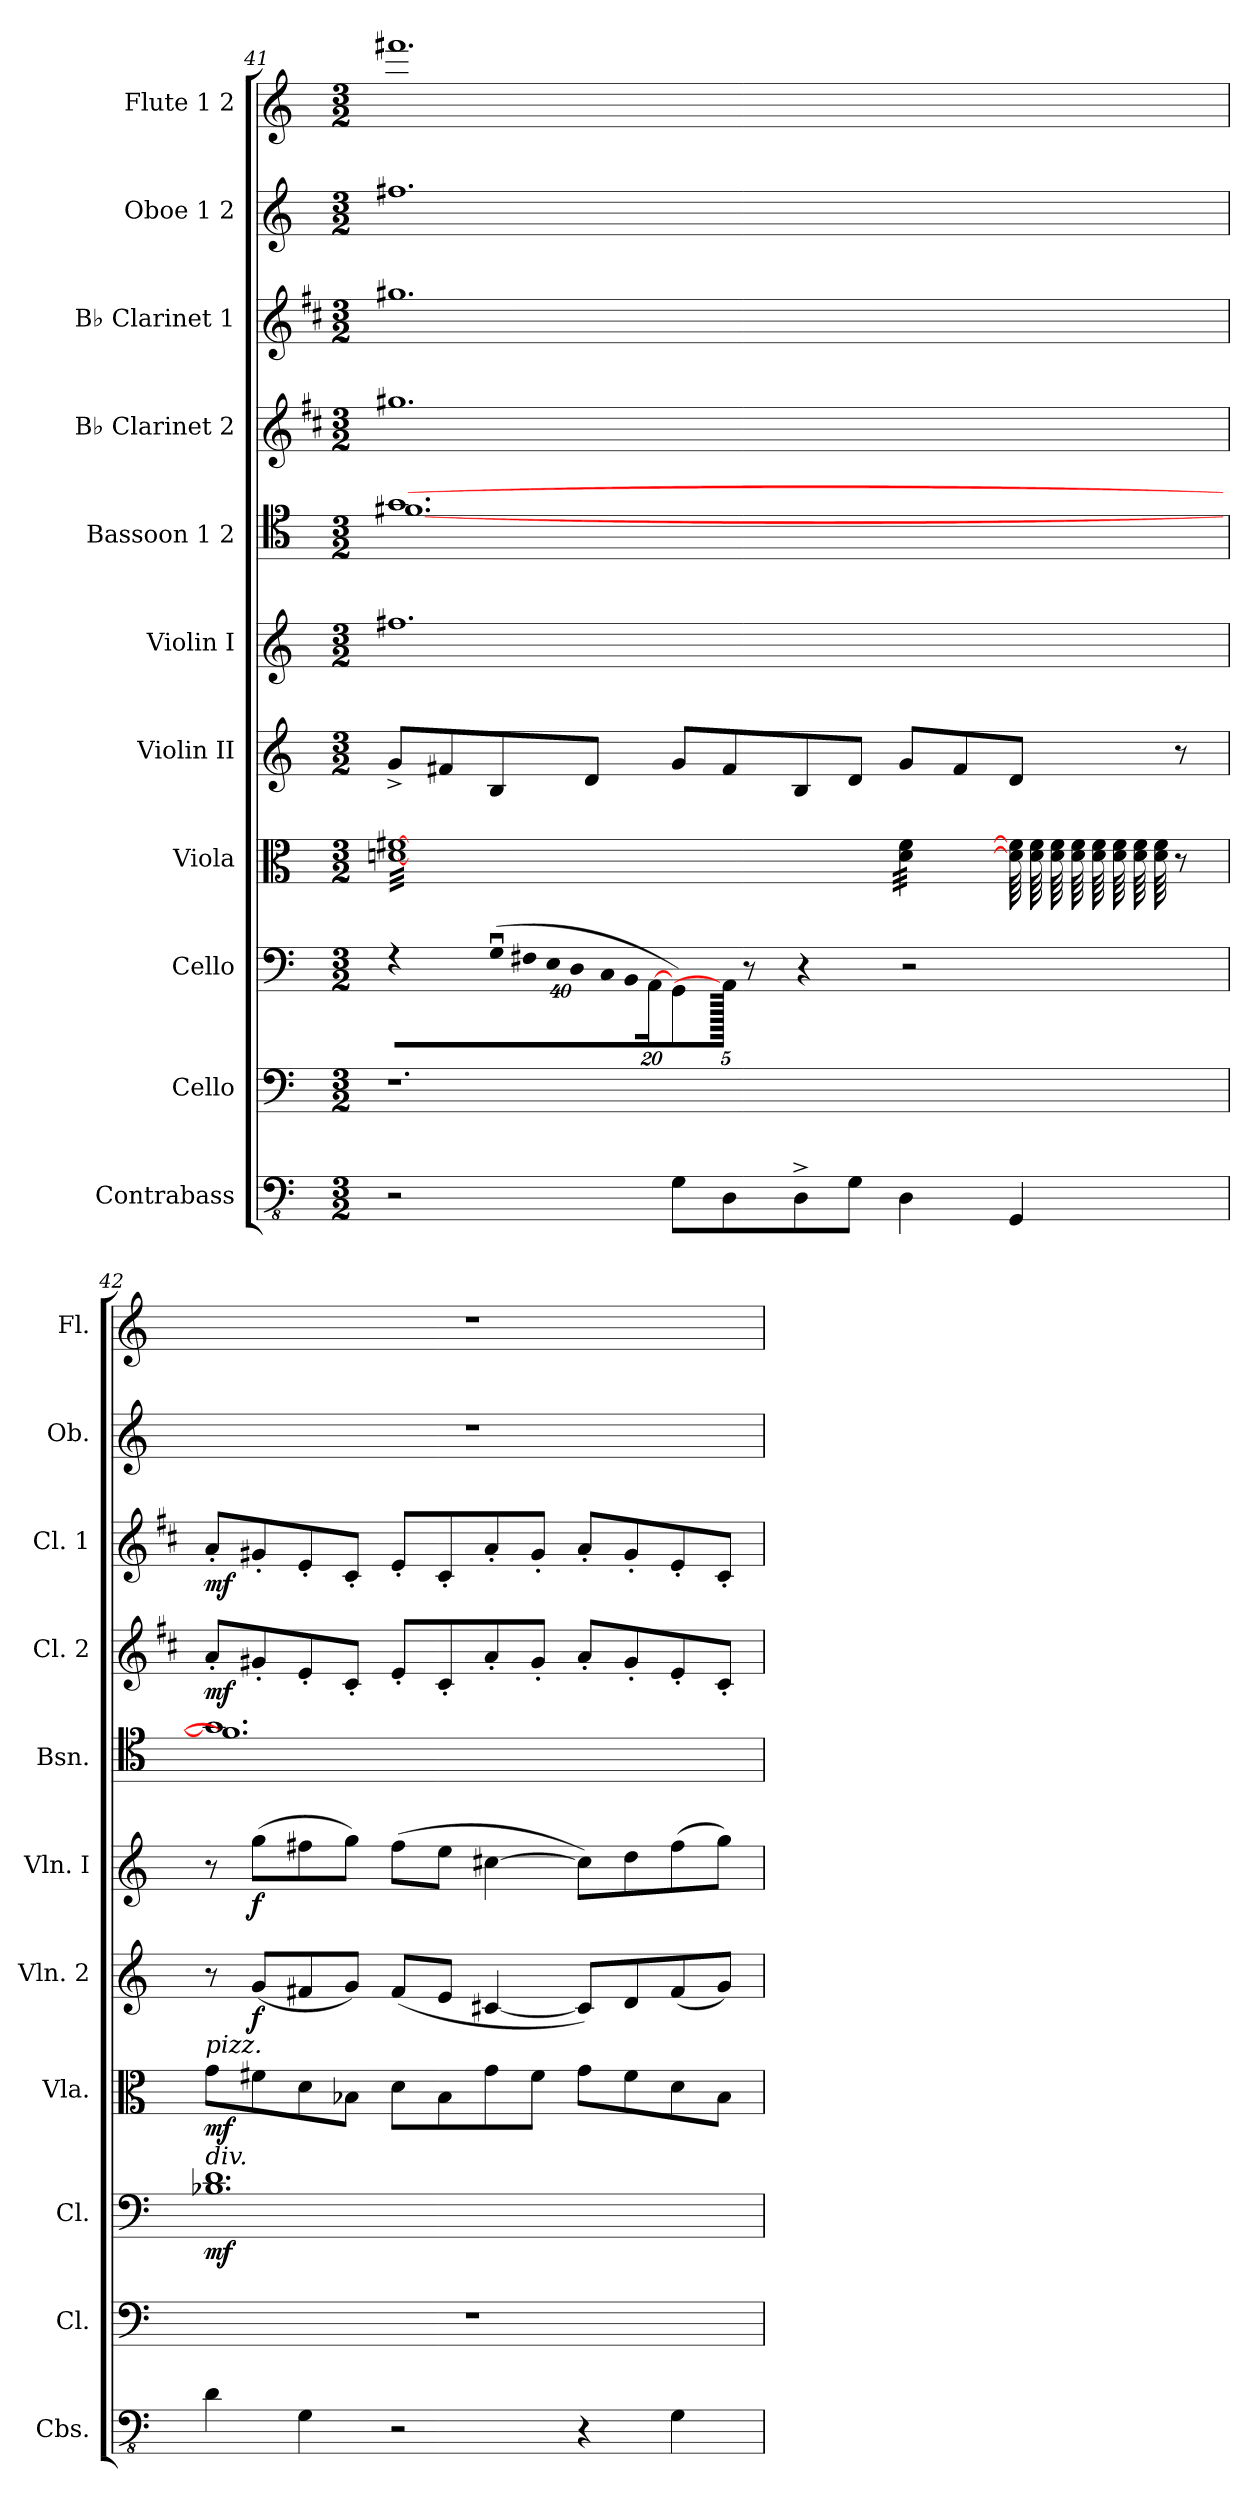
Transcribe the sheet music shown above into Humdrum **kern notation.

**kern	**kern	**kern	**dynam	**kern	**dynam	**kern	**dynam	**kern	**dynam	**kern	**kern	**dynam	**kern	**dynam	**kern	**kern
*part11	*part10	*part9	*part9	*part8	*part8	*part7	*part7	*part6	*part6	*part5	*part4	*part4	*part3	*part3	*part2	*part1
*staff11	*staff10	*staff9	*staff9	*staff8	*staff8	*staff7	*staff7	*staff6	*staff6	*staff5	*staff4	*staff4	*staff3	*staff3	*staff2	*staff1
*I"Contrabass	*I"Cello	*I"Cello	*	*I"Viola	*	*I"Violin II	*	*I"Violin I	*	*I"Bassoon 1               2	*I"B♭ Clarinet 2	*	*I"B♭ Clarinet 1	*	*I"Oboe 1           2	*I"Flute 1          2
*I'Cbs.	*I'Cl.	*I'Cl.	*	*I'Vla.	*	*I'Vln. 2	*	*I'Vln. I	*	*I'Bsn.	*I'Cl. 2	*	*I'Cl. 1	*	*I'Ob.	*I'Fl.
*clefFv4	*clefF4	*clefF4	*	*clefC3	*	*clefG2	*	*clefG2	*	*clefC4	*clefG2	*	*clefG2	*	*clefG2	*clefG2
*	*	*	*	*	*	*	*	*	*	*	*ITrd1c2	*	*ITrd1c2	*	*	*
*k[]	*k[]	*k[]	*	*k[]	*	*k[]	*	*k[]	*	*k[]	*k[]	*	*k[]	*	*k[]	*k[]
*M3/2	*M3/2	*M3/2	*	*M3/2	*	*M3/2	*	*M3/2	*	*M3/2	*M3/2	*	*M3/2	*	*M3/2	*M3/2
=41	=41	=41	=41	=41	=41	=41	=41	=41	=41	=41	=41	=41	=41	=41	=41	=41
*	*	*	*	*	*	*	*	*	*	*^	*	*	*	*	*	*
*	*	*	*	*tremolo	*	*	*	*	*	*	*	*	*	*	*	*	*
2r	1.r	4r	.	[32dni [32f#XLLL	.	8g^/L	.	1.ff#X	.	[1.g	[1.f#X	1.ff#X	.	1.ff#X	.	1.ff#X	1.fff#X
.	.	.	.	32dni 32f#X	.	.	.	.	.	.	.	.	.	.	.	.	.
.	.	.	.	32dni 32f#X	.	.	.	.	.	.	.	.	.	.	.	.	.
.	.	.	.	32dni 32f#X	.	.	.	.	.	.	.	.	.	.	.	.	.
.	.	.	.	32dni 32f#X	.	8f#X/	.	.	.	.	.	.	.	.	.	.	.
.	.	.	.	32dni 32f#X	.	.	.	.	.	.	.	.	.	.	.	.	.
.	.	.	.	32dni 32f#X	.	.	.	.	.	.	.	.	.	.	.	.	.
.	.	.	.	32dni 32f#X	.	.	.	.	.	.	.	.	.	.	.	.	.
*	*	*Xbrackettup	*	*	*	*	*	*	*	*	*	*	*	*	*	*	*
!	!	!LO:N:vis=16	!	!	!	!	!	!	!	!	!	!	!	!	!	!	!
.	.	(640%23Gu\LL	.	32dni 32f#X	.	8B/	.	.	.	.	.	.	.	.	.	.	.
.	.	.	.	32dni 32f#X	.	.	.	.	.	.	.	.	.	.	.	.	.
!	!	!LO:N:vis=16	!	!	!	!	!	!	!	!	!	!	!	!	!	!	!
.	.	640%23F#X\	.	.	.	.	.	.	.	.	.	.	.	.	.	.	.
.	.	.	.	32dni 32f#X	.	.	.	.	.	.	.	.	.	.	.	.	.
!	!	!LO:N:vis=16	!	!	!	!	!	!	!	!	!	!	!	!	!	!	!
.	.	640%23E\	.	.	.	.	.	.	.	.	.	.	.	.	.	.	.
.	.	.	.	32dni 32f#X	.	.	.	.	.	.	.	.	.	.	.	.	.
!	!	!LO:N:vis=16	!	!	!	!	!	!	!	!	!	!	!	!	!	!	!
.	.	640%23D\	.	.	.	.	.	.	.	.	.	.	.	.	.	.	.
.	.	.	.	32dni 32f#X	.	8d/J	.	.	.	.	.	.	.	.	.	.	.
!	!	!LO:N:vis=16	!	!	!	!	!	!	!	!	!	!	!	!	!	!	!
.	.	640%23C\	.	.	.	.	.	.	.	.	.	.	.	.	.	.	.
.	.	.	.	32dni 32f#X	.	.	.	.	.	.	.	.	.	.	.	.	.
!	!	!LO:N:vis=16	!	!	!	!	!	!	!	!	!	!	!	!	!	!	!
.	.	640%23BB\	.	.	.	.	.	.	.	.	.	.	.	.	.	.	.
.	.	.	.	32dni 32f#X	.	.	.	.	.	.	.	.	.	.	.	.	.
.	.	[320%11AA\JJ	.	.	.	.	.	.	.	.	.	.	.	.	.	.	.
.	.	.	.	32dni 32f#X	.	.	.	.	.	.	.	.	.	.	.	.	.
8GG\L	.	8GG/)	.	32dni 32f#X	.	8g/L	.	.	.	.	.	.	.	.	.	.	.
.	.	.	.	32dni 32f#X	.	.	.	.	.	.	.	.	.	.	.	.	.
.	.	.	.	32dni 32f#X	.	.	.	.	.	.	.	.	.	.	.	.	.
.	.	.	.	32dni 32f#X	.	.	.	.	.	.	.	.	.	.	.	.	.
8DD\	.	640AA\JJ]	.	32dni 32f#X	.	8f#/	.	.	.	.	.	.	.	.	.	.	.
.	.	8r	.	.	.	.	.	.	.	.	.	.	.	.	.	.	.
.	.	.	.	32dni 32f#X	.	.	.	.	.	.	.	.	.	.	.	.	.
.	.	.	.	32dni 32f#X	.	.	.	.	.	.	.	.	.	.	.	.	.
.	.	.	.	32dni 32f#X	.	.	.	.	.	.	.	.	.	.	.	.	.
8DD^\	.	.	.	32dni 32f#X	.	8B/	.	.	.	.	.	.	.	.	.	.	.
.	.	4r	.	.	.	.	.	.	.	.	.	.	.	.	.	.	.
.	.	.	.	32dni 32f#X	.	.	.	.	.	.	.	.	.	.	.	.	.
.	.	.	.	32dni 32f#X	.	.	.	.	.	.	.	.	.	.	.	.	.
.	.	.	.	32dni 32f#X	.	.	.	.	.	.	.	.	.	.	.	.	.
8GG\J	.	.	.	32dni 32f#X	.	8d/J	.	.	.	.	.	.	.	.	.	.	.
.	.	.	.	32dni 32f#X	.	.	.	.	.	.	.	.	.	.	.	.	.
.	.	.	.	32dni 32f#X	.	.	.	.	.	.	.	.	.	.	.	.	.
.	.	.	.	32dni 32f#XJJJ	.	.	.	.	.	.	.	.	.	.	.	.	.
4DD\	.	.	.	32d\ 32f#\LLL	.	8g/L	.	.	.	.	.	.	.	.	.	.	.
.	.	2r	.	.	.	.	.	.	.	.	.	.	.	.	.	.	.
.	.	.	.	32d\ 32f#\	.	.	.	.	.	.	.	.	.	.	.	.	.
.	.	.	.	32d\ 32f#\	.	.	.	.	.	.	.	.	.	.	.	.	.
.	.	.	.	32d\ 32f#\	.	.	.	.	.	.	.	.	.	.	.	.	.
.	.	.	.	32d\ 32f#\	.	8f#/	.	.	.	.	.	.	.	.	.	.	.
.	.	.	.	32d\ 32f#\	.	.	.	.	.	.	.	.	.	.	.	.	.
.	.	.	.	32d\ 32f#\	.	.	.	.	.	.	.	.	.	.	.	.	.
.	.	.	.	32d\ 32f#\JJJ	.	.	.	.	.	.	.	.	.	.	.	.	.
4GGG/	.	.	.	64d\] 64f#\]	.	8d/J	.	.	.	.	.	.	.	.	.	.	.
.	.	.	.	64d\ 64f#\	.	.	.	.	.	.	.	.	.	.	.	.	.
.	.	.	.	64d\ 64f#\	.	.	.	.	.	.	.	.	.	.	.	.	.
.	.	.	.	64d\ 64f#\	.	.	.	.	.	.	.	.	.	.	.	.	.
.	.	.	.	64d\ 64f#\	.	.	.	.	.	.	.	.	.	.	.	.	.
.	.	.	.	64d\ 64f#\	.	.	.	.	.	.	.	.	.	.	.	.	.
.	.	.	.	64d\ 64f#\	.	.	.	.	.	.	.	.	.	.	.	.	.
.	.	.	.	64d\ 64f#\	.	.	.	.	.	.	.	.	.	.	.	.	.
*	*	*	*	*Xtremolo	*	*	*	*	*	*	*	*	*	*	*	*	*
.	.	.	.	8r	.	8r	.	.	.	.	.	.	.	.	.	.	.
640ryy	640ryy	.	.	640ryy	.	640ryy	.	640ryy	.	640ryy	640ryy	640ryy	.	640ryy	.	640ryy	640ryy
=42	=42	=42	=42	=42	=42	=42	=42	=42	=42	=42	=42	=42	=42	=42	=42	=42	=42
!	!	!	!	!LO:TX:a:i:t=pizz.	!	!	!	!	!	!	!	!	!	!	!	!	!
!	!	!LO:TX:a:i:t=div.	!	!	!	!	!	!	!	!	!	!	!	!	!	!	!
!	!	!	!LO:DY:b	!	!LO:DY:b	!	!	!	!	!	!	!	!LO:DY:b	!	!LO:DY:b	!	!
4D\	1.r	1.B-X 1.d	mf	8g\L	mf	8r	.	8r	.	1.g]	1.f#]	8g'/L	mf	8g'/L	mf	1.r	1.r
!	!	!	!	!	!	!	!LO:DY:b	!	!LO:DY:b	!	!	!	!	!	!	!	!
.	.	.	.	8f#X\	.	(8g/L	f	(8gg\L	f	.	.	8f#X'/	.	8f#X'/	.	.	.
4GG\	.	.	.	8d\	.	8f#X/	.	8ff#X\	.	.	.	8d'/	.	8d'/	.	.	.
.	.	.	.	8B-X\J	.	8g/J)	.	8gg\J)	.	.	.	8B'/J	.	8B'/J	.	.	.
2r	.	.	.	8d\L	.	(8f#/L	.	(8ff#\L	.	.	.	8d'/L	.	8d'/L	.	.	.
.	.	.	.	8B-\	.	8e/J	.	8ee\J	.	.	.	8B'/	.	8B'/	.	.	.
.	.	.	.	8g\	.	[4c#X/	.	[4cc#X\	.	.	.	8g'/	.	8g'/	.	.	.
.	.	.	.	8f#\J	.	.	.	.	.	.	.	8f#'/J	.	8f#'/J	.	.	.
4r	.	.	.	8g\L	.	8c#/L])	.	8cc#\L])	.	.	.	8g'/L	.	8g'/L	.	.	.
.	.	.	.	8f#\	.	8d/	.	8dd\	.	.	.	8f#'/	.	8f#'/	.	.	.
4GG\	.	.	.	8d\	.	(8f#/	.	(8ff#\	.	.	.	8d'/	.	8d'/	.	.	.
.	.	.	.	8B-\J	.	8g/J)	.	8gg\J)	.	.	.	8B'/J	.	8B'/J	.	.	.
*	*	*	*	*	*	*	*	*	*	*v	*v	*	*	*	*	*	*
=	=	=	=	=	=	=	=	=	=	=	=	=	=	=	=	=
*-	*-	*-	*-	*-	*-	*-	*-	*-	*-	*-	*-	*-	*-	*-	*-	*-
